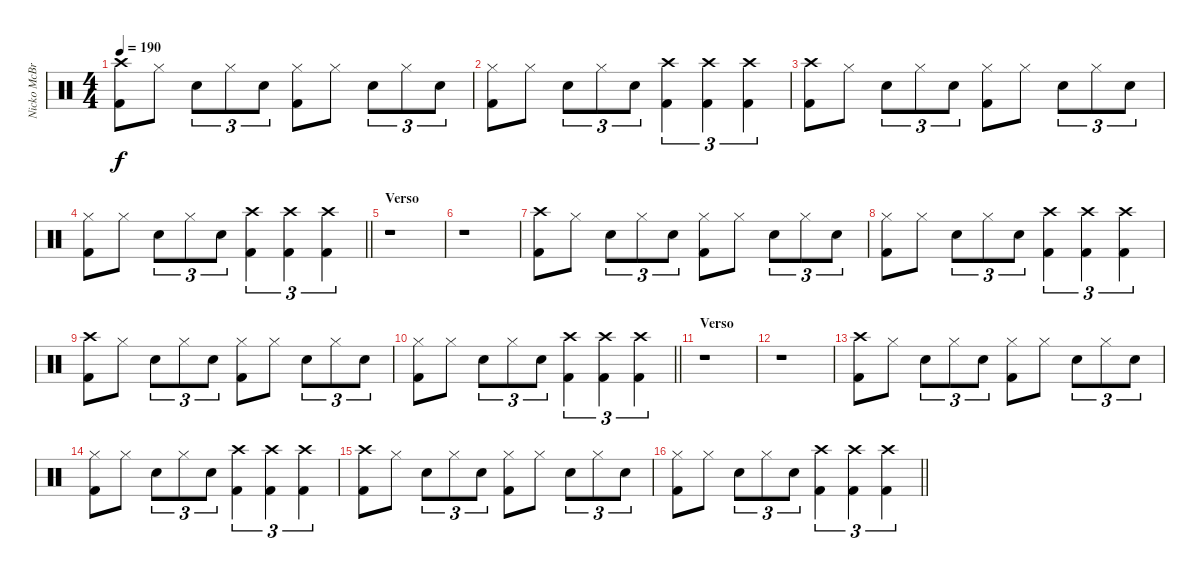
\track ("Nicko McBrain" "Nicko McBr") {instrument percussion}
\staff {score}
\articulation defaults
\ts (4 4)
\tempo 190
\clef neutral
\ks c
("Crash high (hit)" "Kick (hit) 2").8{dy f} "Hi-Hat (closed)".8 "Snare (hit) 2".8{tu (3 2)} "Hi-Hat (closed)".8{tu (3 2)} "Snare (hit) 2".8{tu (3 2)} ("Hi-Hat (closed)" "Kick (hit) 2").8 "Hi-Hat (closed)".8 "Snare (hit) 2".8{tu (3 2)} "Hi-Hat (closed)".8{tu (3 2)} "Snare (hit) 2".8{tu (3 2)} |
("Hi-Hat (closed)" "Kick (hit) 2").8 "Hi-Hat (closed)".8 "Snare (hit) 2".8{tu (3 2)} "Hi-Hat (closed)".8{tu (3 2)} "Snare (hit) 2".8{tu (3 2)} ("Crash high (hit)" "Kick (hit) 2").4{tu (3 2)} ("Crash high (hit)" "Kick (hit) 2").4{tu (3 2)} ("Crash high (hit)" "Kick (hit) 2").4{tu (3 2)} |
("Crash high (hit)" "Kick (hit) 2").8 "Hi-Hat (closed)".8 "Snare (hit) 2".8{tu (3 2)} "Hi-Hat (closed)".8{tu (3 2)} "Snare (hit) 2".8{tu (3 2)} ("Hi-Hat (closed)" "Kick (hit) 2").8 "Hi-Hat (closed)".8 "Snare (hit) 2".8{tu (3 2)} "Hi-Hat (closed)".8{tu (3 2)} "Snare (hit) 2".8{tu (3 2)} |
\barLineRight lightlight
("Hi-Hat (closed)" "Kick (hit) 2").8 "Hi-Hat (closed)".8 "Snare (hit) 2".8{tu (3 2)} "Hi-Hat (closed)".8{tu (3 2)} "Snare (hit) 2".8{tu (3 2)} ("Crash high (hit)" "Kick (hit) 2").4{tu (3 2)} ("Crash high (hit)" "Kick (hit) 2").4{tu (3 2)} ("Crash high (hit)" "Kick (hit) 2").4{tu (3 2)} |
\section ("" "Verso")
r.1 |
r.1 |
("Crash high (hit)" "Kick (hit) 2").8 "Hi-Hat (closed)".8 "Snare (hit) 2".8{tu (3 2)} "Hi-Hat (closed)".8{tu (3 2)} "Snare (hit) 2".8{tu (3 2)} ("Hi-Hat (closed)" "Kick (hit) 2").8 "Hi-Hat (closed)".8 "Snare (hit) 2".8{tu (3 2)} "Hi-Hat (closed)".8{tu (3 2)} "Snare (hit) 2".8{tu (3 2)} |
("Hi-Hat (closed)" "Kick (hit) 2").8 "Hi-Hat (closed)".8 "Snare (hit) 2".8{tu (3 2)} "Hi-Hat (closed)".8{tu (3 2)} "Snare (hit) 2".8{tu (3 2)} ("Crash high (hit)" "Kick (hit) 2").4{tu (3 2)} ("Crash high (hit)" "Kick (hit) 2").4{tu (3 2)} ("Crash high (hit)" "Kick (hit) 2").4{tu (3 2)} |
("Crash high (hit)" "Kick (hit) 2").8 "Hi-Hat (closed)".8 "Snare (hit) 2".8{tu (3 2)} "Hi-Hat (closed)".8{tu (3 2)} "Snare (hit) 2".8{tu (3 2)} ("Hi-Hat (closed)" "Kick (hit) 2").8 "Hi-Hat (closed)".8 "Snare (hit) 2".8{tu (3 2)} "Hi-Hat (closed)".8{tu (3 2)} "Snare (hit) 2".8{tu (3 2)} |
\barLineRight lightlight
("Hi-Hat (closed)" "Kick (hit) 2").8 "Hi-Hat (closed)".8 "Snare (hit) 2".8{tu (3 2)} "Hi-Hat (closed)".8{tu (3 2)} "Snare (hit) 2".8{tu (3 2)} ("Crash high (hit)" "Kick (hit) 2").4{tu (3 2)} ("Crash high (hit)" "Kick (hit) 2").4{tu (3 2)} ("Crash high (hit)" "Kick (hit) 2").4{tu (3 2)} |
\section ("" "Verso")
r.1 |
r.1 |
("Crash high (hit)" "Kick (hit) 2").8 "Hi-Hat (closed)".8 "Snare (hit) 2".8{tu (3 2)} "Hi-Hat (closed)".8{tu (3 2)} "Snare (hit) 2".8{tu (3 2)} ("Hi-Hat (closed)" "Kick (hit) 2").8 "Hi-Hat (closed)".8 "Snare (hit) 2".8{tu (3 2)} "Hi-Hat (closed)".8{tu (3 2)} "Snare (hit) 2".8{tu (3 2)} |
("Hi-Hat (closed)" "Kick (hit) 2").8 "Hi-Hat (closed)".8 "Snare (hit) 2".8{tu (3 2)} "Hi-Hat (closed)".8{tu (3 2)} "Snare (hit) 2".8{tu (3 2)} ("Crash high (hit)" "Kick (hit) 2").4{tu (3 2)} ("Crash high (hit)" "Kick (hit) 2").4{tu (3 2)} ("Crash high (hit)" "Kick (hit) 2").4{tu (3 2)} |
("Crash high (hit)" "Kick (hit) 2").8 "Hi-Hat (closed)".8 "Snare (hit) 2".8{tu (3 2)} "Hi-Hat (closed)".8{tu (3 2)} "Snare (hit) 2".8{tu (3 2)} ("Hi-Hat (closed)" "Kick (hit) 2").8 "Hi-Hat (closed)".8 "Snare (hit) 2".8{tu (3 2)} "Hi-Hat (closed)".8{tu (3 2)} "Snare (hit) 2".8{tu (3 2)} |
\barLineRight lightlight
("Hi-Hat (closed)" "Kick (hit) 2").8 "Hi-Hat (closed)".8 "Snare (hit) 2".8{tu (3 2)} "Hi-Hat (closed)".8{tu (3 2)} "Snare (hit) 2".8{tu (3 2)} ("Crash high (hit)" "Kick (hit) 2").4{tu (3 2)} ("Crash high (hit)" "Kick (hit) 2").4{tu (3 2)} ("Crash high (hit)" "Kick (hit) 2").4{tu (3 2)}
